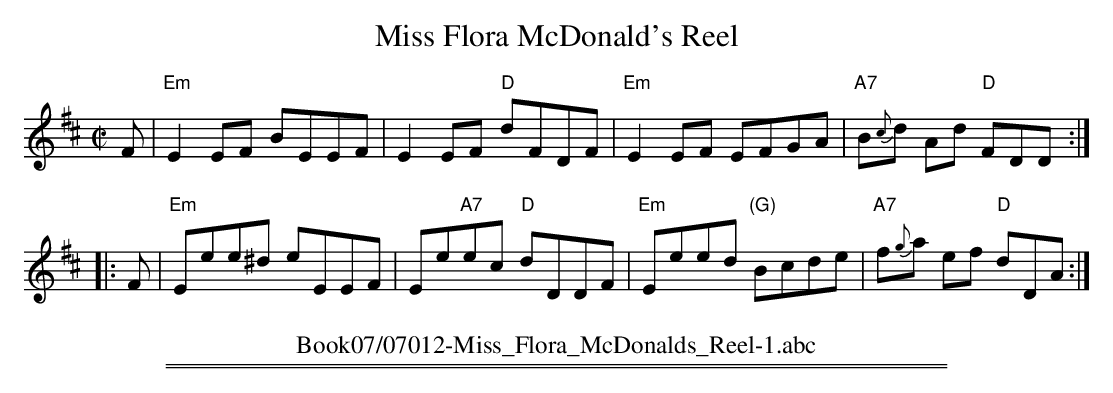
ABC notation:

X:1
T: Miss Flora McDonald's Reel
M: C|
L: 1/8
K: Edor
F | "Em"E2EF BEEF | E2EF "D"dFDF | "Em"E2EF EFGA | "A7"B{c}d Ad "D"FDD :|
|: F | "Em"Eee^d eEEF | Ee"A7"ec "D"dDDF | "Em"Eeed "(G)"Bcde | "A7"f{g}a ef "D"dDA :|
